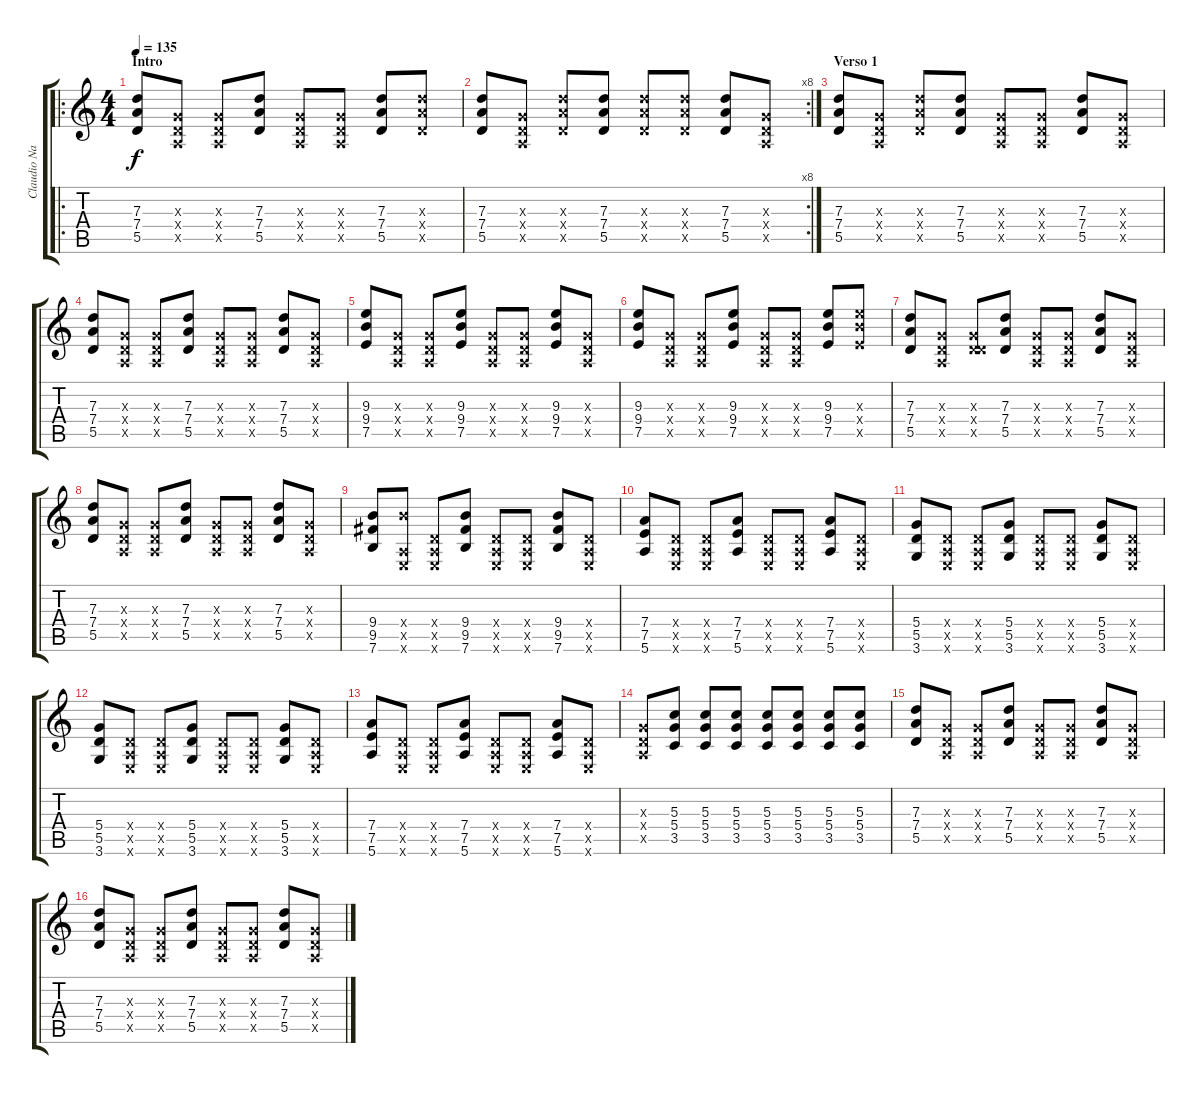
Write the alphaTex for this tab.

\track ("Claudio Narea" "Claudio Na") {instrument distortionguitar}
\staff {score tabs}
\tuning (E4 B3 G3 D3 A2 E2) {hide}
\ro
\ts (4 4)
\section ("" "Intro")
\tempo 135
\clef g2
\ks c
(7.3 7.4 5.5).8{dy f instrument distortionguitar} (0.3{x} 0.4{x} 0.5{x}).8 (0.3{x} 0.4{x} 0.5{x}).8 (7.3 7.4 5.5).8 (0.3{x} 0.4{x} 0.5{x}).8 (0.3{x} 0.4{x} 0.5{x}).8 (7.3 7.4 5.5).8 (7.3{x} 7.4{x} 5.5{x}).8 |
\rc 8
(7.3 7.4 5.5).8 (0.3{x} 0.4{x} 0.5{x}).8 (7.3{x} 7.4{x} 5.5{x}).8 (7.3 7.4 5.5).8 (7.3{x} 7.4{x} 5.5{x}).8 (7.3{x} 7.4{x} 5.5{x}).8 (7.3 7.4 5.5).8 (0.3{x} 0.4{x} 0.5{x}).8 |
\section ("" "Verso 1")
(7.3 7.4 5.5).8 (0.3{x} 0.4{x} 0.5{x}).8 (7.3{x} 7.4{x} 5.5{x}).8 (7.3 7.4 5.5).8 (0.3{x} 0.4{x} 0.5{x}).8 (0.3{x} 0.4{x} 0.5{x}).8 (7.3 7.4 5.5).8 (0.3{x} 0.4{x} 0.5{x}).8 |
(7.3 7.4 5.5).8 (0.3{x} 0.4{x} 0.5{x}).8 (0.3{x} 0.4{x} 0.5{x}).8 (7.3 7.4 5.5).8 (0.3{x} 0.4{x} 0.5{x}).8 (0.3{x} 0.4{x} 0.5{x}).8 (7.3 7.4 5.5).8 (0.3{x} 0.4{x} 0.5{x}).8 |
(9.3 9.4 7.5).8 (0.3{x} 0.4{x} 0.5{x}).8 (0.3{x} 0.4{x} 0.5{x}).8 (9.3 9.4 7.5).8 (0.3{x} 0.4{x} 0.5{x}).8 (0.3{x} 0.4{x} 0.5{x}).8 (9.3 9.4 7.5).8 (0.3{x} 0.4{x} 0.5{x}).8 |
(9.3 9.4 7.5).8 (0.3{x} 0.4{x} 0.5{x}).8 (0.3{x} 0.4{x} 0.5{x}).8 (9.3 9.4 7.5).8 (0.3{x} 0.4{x} 0.5{x}).8 (0.3{x} 0.4{x} 0.5{x}).8 (9.3 9.4 7.5).8 (9.3{x} 9.4{x} 7.5{x}).8 |
(7.3 7.4 5.5).8 (0.3{x} 0.4{x} 0.5{x}).8 (0.3{x} 0.4{x} 5.5{x}).8 (7.3 7.4 5.5).8 (0.3{x} 0.4{x} 0.5{x}).8 (0.3{x} 0.4{x} 0.5{x}).8 (7.3 7.4 5.5).8 (0.3{x} 0.4{x} 0.5{x}).8 |
(7.3 7.4 5.5).8 (0.3{x} 0.4{x} 0.5{x}).8 (0.3{x} 0.4{x} 0.5{x}).8 (7.3 7.4 5.5).8 (0.3{x} 0.4{x} 0.5{x}).8 (0.3{x} 0.4{x} 0.5{x}).8 (7.3 7.4 5.5).8 (0.3{x} 0.4{x} 0.5{x}).8 |
(9.4 9.5 7.6).8 (9.4{x} 0.5{x} 0.6{x}).8 (0.4{x} 0.5{x} 0.6{x}).8 (9.4 9.5 7.6).8 (0.4{x} 0.5{x} 0.6{x}).8 (0.4{x} 0.5{x} 0.6{x}).8 (9.4 9.5 7.6).8 (0.4{x} 0.5{x} 0.6{x}).8 |
(7.4 7.5 5.6).8 (0.4{x} 0.5{x} 0.6{x}).8 (0.4{x} 0.5{x} 0.6{x}).8 (7.4 7.5 5.6).8 (0.4{x} 0.5{x} 0.6{x}).8 (0.4{x} 0.5{x} 0.6{x}).8 (7.4 7.5 5.6).8 (0.4{x} 0.5{x} 0.6{x}).8 |
(5.4 5.5 3.6).8 (0.4{x} 0.5{x} 0.6{x}).8 (0.4{x} 0.5{x} 0.6{x}).8 (5.4 5.5 3.6).8 (0.4{x} 0.5{x} 0.6{x}).8 (0.4{x} 0.5{x} 0.6{x}).8 (5.4 5.5 3.6).8 (0.4{x} 0.5{x} 0.6{x}).8 |
(5.4 5.5 3.6).8 (0.4{x} 0.5{x} 0.6{x}).8 (0.4{x} 0.5{x} 0.6{x}).8 (5.4 5.5 3.6).8 (0.4{x} 0.5{x} 0.6{x}).8 (0.4{x} 0.5{x} 0.6{x}).8 (5.4 5.5 3.6).8 (0.4{x} 0.5{x} 0.6{x}).8 |
(7.4 7.5 5.6).8 (0.4{x} 0.5{x} 0.6{x}).8 (0.4{x} 0.5{x} 0.6{x}).8 (7.4 7.5 5.6).8 (0.4{x} 0.5{x} 0.6{x}).8 (0.4{x} 0.5{x} 0.6{x}).8 (7.4 7.5 5.6).8 (0.4{x} 0.5{x} 0.6{x}).8 |
(0.3{x} 0.4{x} 0.5{x}).8 (5.3 5.4 3.5).8 (5.3 5.4 3.5).8 (5.3 5.4 3.5).8 (5.3 5.4 3.5).8 (5.3 5.4 3.5).8 (5.3 5.4 3.5).8 (5.3 5.4 3.5).8 |
(7.3 7.4 5.5).8 (0.3{x} 0.4{x} 0.5{x}).8 (0.3{x} 0.4{x} 0.5{x}).8 (7.3 7.4 5.5).8 (0.3{x} 0.4{x} 0.5{x}).8 (0.3{x} 0.4{x} 0.5{x}).8 (7.3 7.4 5.5).8 (0.3{x} 0.4{x} 0.5{x}).8 |
(7.3 7.4 5.5).8 (0.3{x} 0.4{x} 0.5{x}).8 (0.3{x} 0.4{x} 0.5{x}).8 (7.3 7.4 5.5).8 (0.3{x} 0.4{x} 0.5{x}).8 (0.3{x} 0.4{x} 0.5{x}).8 (7.3 7.4 5.5).8 (0.3{x} 0.4{x} 0.5{x}).8
